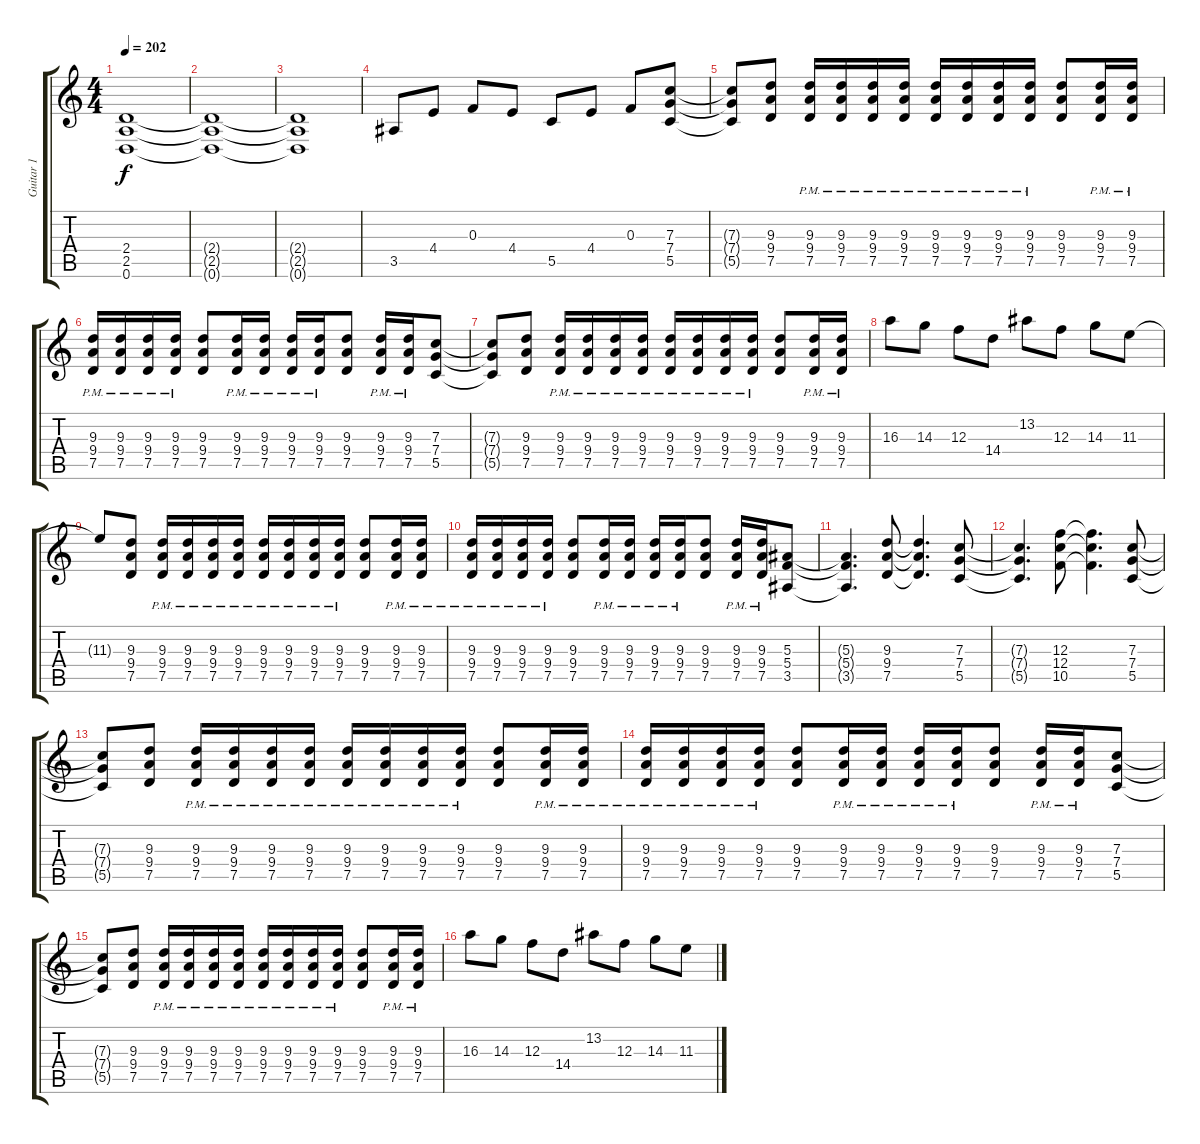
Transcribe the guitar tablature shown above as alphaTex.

\track ("Guitar 1" "Guitar 1") {instrument distortionguitar}
\staff {score tabs}
\tuning (D4 A3 F3 C3 G2 D2) {hide}
\ts (4 4)
\tempo 202
\clef g2
\ks c
(2.4{t} 2.5{t} 0.6{t}).1{dy f} |
(2.4{t} 2.5{t} 0.6{t}).1 |
(2.4{t} 2.5{t} 0.6{t}).1 |
3.5.8 4.4.8 0.3.8 4.4.8 5.5.8 4.4.8 0.3.8 (7.3 7.4 5.5).8 |
(7.3{t} 7.4{t} 5.5{t}).8 (9.3 9.4 7.5).8 (9.3{pm} 9.4{pm} 7.5{pm}).16 (9.3{pm} 9.4{pm} 7.5{pm}).16 (9.3{pm} 9.4{pm} 7.5{pm}).16 (9.3{pm} 9.4{pm} 7.5{pm}).16 (9.3{pm} 9.4{pm} 7.5{pm}).16 (9.3{pm} 9.4{pm} 7.5{pm}).16 (9.3{pm} 9.4{pm} 7.5{pm}).16 (9.3{pm} 9.4{pm} 7.5{pm}).16 (9.3 9.4 7.5).8 (9.3{pm} 9.4{pm} 7.5{pm}).16 (9.3{pm} 9.4{pm} 7.5{pm}).16 |
(9.3{pm} 9.4{pm} 7.5{pm}).16 (9.3{pm} 9.4{pm} 7.5{pm}).16 (9.3{pm} 9.4{pm} 7.5{pm}).16 (9.3{pm} 9.4{pm} 7.5{pm}).16 (9.3 9.4 7.5).8 (9.3{pm} 9.4{pm} 7.5{pm}).16 (9.3{pm} 9.4{pm} 7.5{pm}).16 (9.3{pm} 9.4{pm} 7.5{pm}).16 (9.3{pm} 9.4{pm} 7.5{pm}).16 (9.3 9.4 7.5).8 (9.3{pm} 9.4{pm} 7.5{pm}).16 (9.3{pm} 9.4{pm} 7.5{pm}).16 (7.3 7.4 5.5).8 |
(7.3{t} 7.4{t} 5.5{t}).8 (9.3 9.4 7.5).8 (9.3{pm} 9.4{pm} 7.5{pm}).16 (9.3{pm} 9.4{pm} 7.5{pm}).16 (9.3{pm} 9.4{pm} 7.5{pm}).16 (9.3{pm} 9.4{pm} 7.5{pm}).16 (9.3{pm} 9.4{pm} 7.5{pm}).16 (9.3{pm} 9.4{pm} 7.5{pm}).16 (9.3{pm} 9.4{pm} 7.5{pm}).16 (9.3{pm} 9.4{pm} 7.5{pm}).16 (9.3 9.4 7.5).8 (9.3{pm} 9.4{pm} 7.5{pm}).16 (9.3{pm} 9.4{pm} 7.5{pm}).16 |
16.3.8 14.3.8 12.3.8 14.4.8 13.2.8 12.3.8 14.3.8 11.3.8 |
11.3{t}.8 (9.3 9.4 7.5).8 (9.3{pm} 9.4{pm} 7.5{pm}).16 (9.3{pm} 9.4{pm} 7.5{pm}).16 (9.3{pm} 9.4{pm} 7.5{pm}).16 (9.3{pm} 9.4{pm} 7.5{pm}).16 (9.3{pm} 9.4{pm} 7.5{pm}).16 (9.3{pm} 9.4{pm} 7.5{pm}).16 (9.3{pm} 9.4{pm} 7.5{pm}).16 (9.3{pm} 9.4{pm} 7.5{pm}).16 (9.3 9.4 7.5).8 (9.3{pm} 9.4{pm} 7.5{pm}).16 (9.3{pm} 9.4{pm} 7.5{pm}).16 |
(9.3{pm} 9.4{pm} 7.5{pm}).16 (9.3{pm} 9.4{pm} 7.5{pm}).16 (9.3{pm} 9.4{pm} 7.5{pm}).16 (9.3{pm} 9.4{pm} 7.5{pm}).16 (9.3 9.4 7.5).8 (9.3{pm} 9.4{pm} 7.5{pm}).16 (9.3{pm} 9.4{pm} 7.5{pm}).16 (9.3{pm} 9.4{pm} 7.5{pm}).16 (9.3{pm} 9.4{pm} 7.5{pm}).16 (9.3 9.4 7.5).8 (9.3{pm} 9.4{pm} 7.5{pm}).16 (9.3{pm} 9.4{pm} 7.5{pm}).16 (5.3 5.4 3.5).8 |
(5.3{t} 5.4{t} 3.5{t}).4{d} (9.3 9.4 7.5).8 (9.3{t} 9.4{t} 7.5{t}).4{d} (7.3 7.4 5.5).8 |
(7.3{t} 7.4{t} 5.5{t}).4{d} (12.3 12.4 10.5).8 (12.3{t} 12.4{t} 10.5{t}).4{d} (7.3 7.4 5.5).8 |
(7.3{t} 7.4{t} 5.5{t}).8 (9.3 9.4 7.5).8 (9.3{pm} 9.4{pm} 7.5{pm}).16 (9.3{pm} 9.4{pm} 7.5{pm}).16 (9.3{pm} 9.4{pm} 7.5{pm}).16 (9.3{pm} 9.4{pm} 7.5{pm}).16 (9.3{pm} 9.4{pm} 7.5{pm}).16 (9.3{pm} 9.4{pm} 7.5{pm}).16 (9.3{pm} 9.4{pm} 7.5{pm}).16 (9.3{pm} 9.4{pm} 7.5{pm}).16 (9.3 9.4 7.5).8 (9.3{pm} 9.4{pm} 7.5{pm}).16 (9.3{pm} 9.4{pm} 7.5{pm}).16 |
(9.3{pm} 9.4{pm} 7.5{pm}).16 (9.3{pm} 9.4{pm} 7.5{pm}).16 (9.3{pm} 9.4{pm} 7.5{pm}).16 (9.3{pm} 9.4{pm} 7.5{pm}).16 (9.3 9.4 7.5).8 (9.3{pm} 9.4{pm} 7.5{pm}).16 (9.3{pm} 9.4{pm} 7.5{pm}).16 (9.3{pm} 9.4{pm} 7.5{pm}).16 (9.3{pm} 9.4{pm} 7.5{pm}).16 (9.3 9.4 7.5).8 (9.3{pm} 9.4{pm} 7.5{pm}).16 (9.3{pm} 9.4{pm} 7.5{pm}).16 (7.3 7.4 5.5).8 |
(7.3{t} 7.4{t} 5.5{t}).8 (9.3 9.4 7.5).8 (9.3{pm} 9.4{pm} 7.5{pm}).16 (9.3{pm} 9.4{pm} 7.5{pm}).16 (9.3{pm} 9.4{pm} 7.5{pm}).16 (9.3{pm} 9.4{pm} 7.5{pm}).16 (9.3{pm} 9.4{pm} 7.5{pm}).16 (9.3{pm} 9.4{pm} 7.5{pm}).16 (9.3{pm} 9.4{pm} 7.5{pm}).16 (9.3{pm} 9.4{pm} 7.5{pm}).16 (9.3 9.4 7.5).8 (9.3{pm} 9.4{pm} 7.5{pm}).16 (9.3{pm} 9.4{pm} 7.5{pm}).16 |
16.3.8 14.3.8 12.3.8 14.4.8 13.2.8 12.3.8 14.3.8 11.3.8
